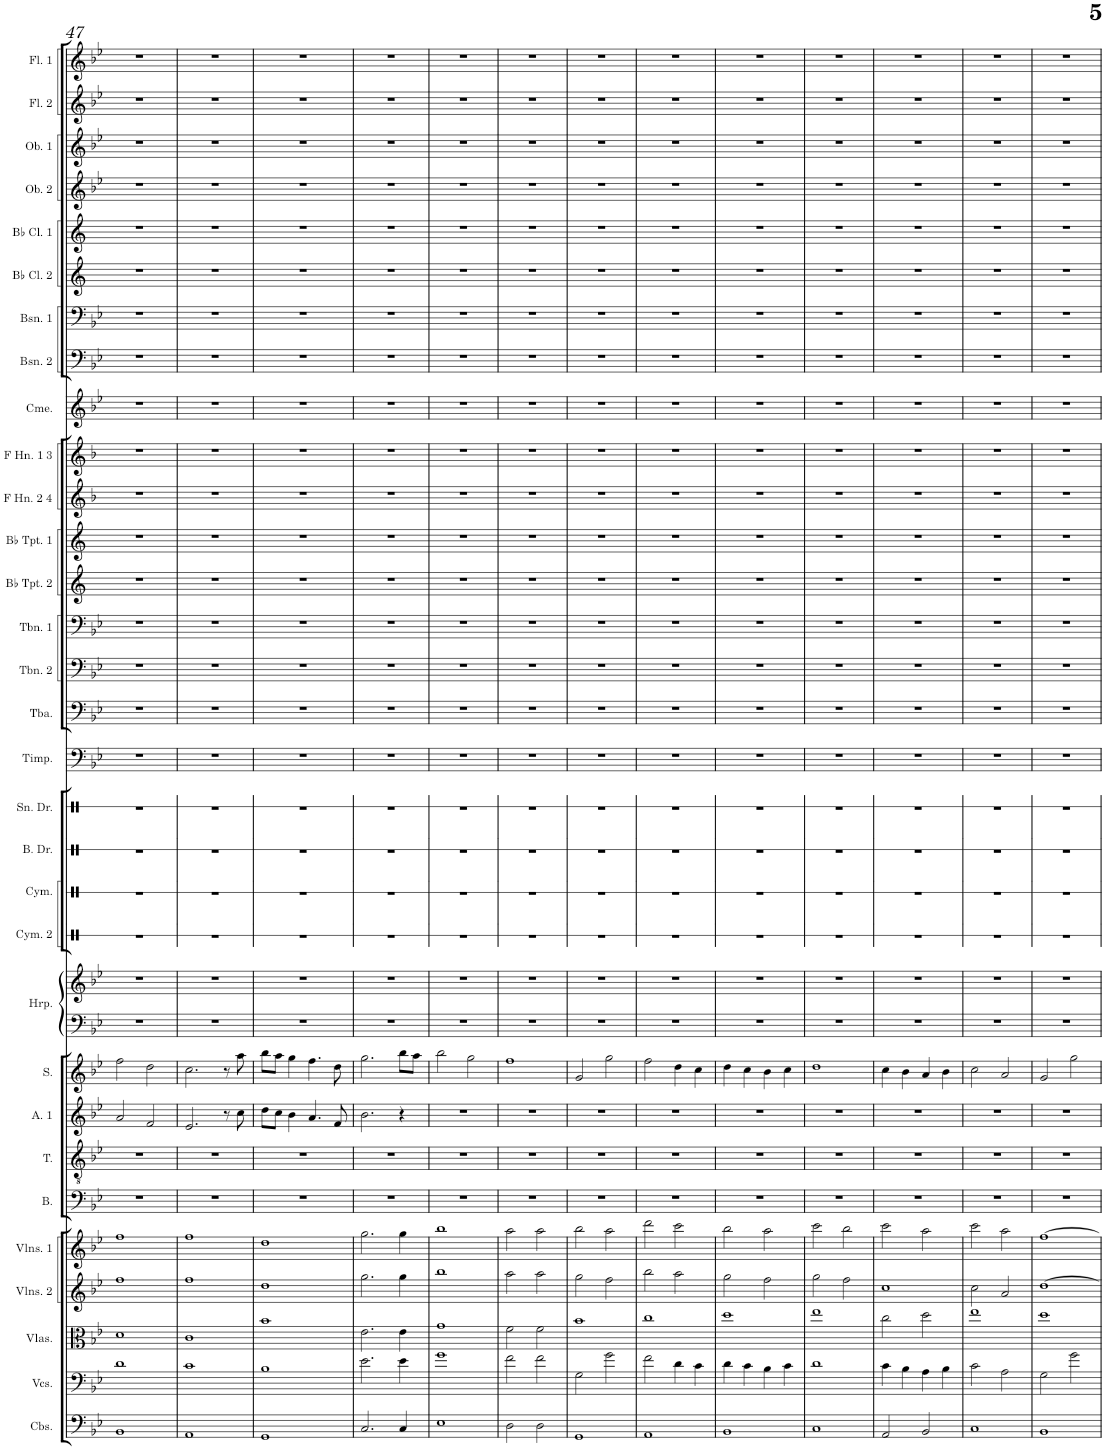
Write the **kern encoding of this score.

**kern	**kern	**kern	**kern	**kern	**kern	**kern	**kern	**kern	**kern	**kern	**kern	**kern	**kern	**kern	**kern	**kern	**kern	**kern	**kern	**kern	**kern	**kern	**kern	**kern	**kern	**kern	**kern	**kern	**kern	**kern	**kern
*part31	*part30	*part29	*part28	*part27	*part26	*part25	*part24	*part23	*part22	*part22	*part21	*part20	*part19	*part18	*part17	*part16	*part15	*part14	*part13	*part12	*part11	*part10	*part9	*part8	*part7	*part6	*part5	*part4	*part3	*part2	*part1
*staff32	*staff31	*staff30	*staff29	*staff28	*staff27	*staff26	*staff25	*staff24	*staff23	*staff22	*staff21	*staff20	*staff19	*staff18	*staff17	*staff16	*staff15	*staff14	*staff13	*staff12	*staff11	*staff10	*staff9	*staff8	*staff7	*staff6	*staff5	*staff4	*staff3	*staff2	*staff1
*I"Contrabasses	*I"Violoncellos	*I"Violas	*I"Violins 2	*I"Violins 1	*I"Bass	*I"Tenor	*I"Alto 1	*I"Soprano	*I"Harp	*	*I"Cymbal 2	*I"Cymbal	*I"Bass Drum	*I"Snare Drum	*I"Timpani	*I"Tuba	*I"Trombone 2	*I"Trombone 1	*I"Bb Trumpet 2	*I"Bb Trumpet 1	*I"F Horn 2 &amp; 4	*I"F Horn 1 &amp; 3	*I"Chimes	*I"Bassoon 2	*I"Bassoon 1	*I"Bb Clarinet 2	*I"Bb Clarinet 1	*I"Oboe 2	*I"Oboe 1	*I"Flute 2	*I"Flute 1
*I'Cbs.	*I'Vcs.	*I'Vlas.	*I'Vlns. 2	*I'Vlns. 1	*I'B.	*I'T.	*I'A. 1	*I'S.	*I'Hrp.	*	*I'Cym. 2	*I'Cym.	*I'B. Dr.	*I'Sn. Dr.	*I'Timp.	*I'Tba.	*I'Tbn. 2	*I'Tbn. 1	*I'Bb Tpt. 2	*I'Bb Tpt. 1	*I'F Hn. 2 4	*I'F Hn. 1 3	*I'Cme.	*I'Bsn. 2	*I'Bsn. 1	*I'Bb Cl. 2	*I'Bb Cl. 1	*I'Ob. 2	*I'Ob. 1	*I'Fl. 2	*I'Fl. 1
!!LO:PB:g=z
*clefF4	*clefF4	*clefC3	*clefG2	*clefG2	*clefF4	*clefGv2	*clefG2	*clefG2	*clefF4	*clefG2	*clefX	*clefX	*clefX	*clefX	*clefF4	*clefF4	*clefF4	*clefF4	*clefG2	*clefG2	*clefG2	*clefG2	*clefG2	*clefF4	*clefF4	*clefG2	*clefG2	*clefG2	*clefG2	*clefG2	*clefG2
*Trd7c12	*	*	*	*	*	*	*	*	*	*	*	*	*	*	*	*	*	*	*Trd1c2	*Trd1c2	*Trd4c7	*Trd4c7	*	*	*	*Trd1c2	*Trd1c2	*	*	*	*
*k[b-e-]	*k[b-e-]	*k[b-e-]	*k[b-e-]	*k[b-e-]	*k[b-e-]	*k[b-e-]	*k[b-e-]	*k[b-e-]	*k[b-e-]	*k[b-e-]	*k[]	*k[]	*k[]	*k[]	*k[b-e-]	*k[b-e-]	*k[b-e-]	*k[b-e-]	*k[]	*k[]	*k[b-]	*k[b-]	*k[b-e-]	*k[b-e-]	*k[b-e-]	*k[]	*k[]	*k[b-e-]	*k[b-e-]	*k[b-e-]	*k[b-e-]
*M4/4	*M4/4	*M4/4	*M4/4	*M4/4	*M4/4	*M4/4	*M4/4	*M4/4	*M4/4	*M4/4	*M4/4	*M4/4	*M4/4	*M4/4	*M4/4	*M4/4	*M4/4	*M4/4	*M4/4	*M4/4	*M4/4	*M4/4	*M4/4	*M4/4	*M4/4	*M4/4	*M4/4	*M4/4	*M4/4	*M4/4	*M4/4
=47	=47	=47	=47	=47	=47	=47	=47	=47	=47	=47	=47	=47	=47	=47	=47	=47	=47	=47	=47	=47	=47	=47	=47	=47	=47	=47	=47	=47	=47	=47	=47
1BB-	1d	1d	1ff	1ff	1r	1r	2a/	2ff\	1r	1r	1r	1r	1r	1r	1r	1r	1r	1r	1r	1r	1r	1r	1r	1r	1r	1r	1r	1r	1r	1r	1r
.	.	.	.	.	.	.	2f/	2dd\	.	.	.	.	.	.	.	.	.	.	.	.	.	.	.	.	.	.	.	.	.	.	.
=48	=48	=48	=48	=48	=48	=48	=48	=48	=48	=48	=48	=48	=48	=48	=48	=48	=48	=48	=48	=48	=48	=48	=48	=48	=48	=48	=48	=48	=48	=48	=48
1AA	1c	1c	1ff	1ff	1r	1r	2.e-/	2.cc\	1r	1r	1r	1r	1r	1r	1r	1r	1r	1r	1r	1r	1r	1r	1r	1r	1r	1r	1r	1r	1r	1r	1r
.	.	.	.	.	.	.	8r	8r	.	.	.	.	.	.	.	.	.	.	.	.	.	.	.	.	.	.	.	.	.	.	.
.	.	.	.	.	.	.	8cc\	8aa\	.	.	.	.	.	.	.	.	.	.	.	.	.	.	.	.	.	.	.	.	.	.	.
=49	=49	=49	=49	=49	=49	=49	=49	=49	=49	=49	=49	=49	=49	=49	=49	=49	=49	=49	=49	=49	=49	=49	=49	=49	=49	=49	=49	=49	=49	=49	=49
1GG	1B-	1b-	1dd	1dd	1r	1r	8dd\L	8bb-\L	1r	1r	1r	1r	1r	1r	1r	1r	1r	1r	1r	1r	1r	1r	1r	1r	1r	1r	1r	1r	1r	1r	1r
.	.	.	.	.	.	.	8cc\J	8aa\J	.	.	.	.	.	.	.	.	.	.	.	.	.	.	.	.	.	.	.	.	.	.	.
.	.	.	.	.	.	.	4b-\	4gg\	.	.	.	.	.	.	.	.	.	.	.	.	.	.	.	.	.	.	.	.	.	.	.
.	.	.	.	.	.	.	4.a/	4.ff\	.	.	.	.	.	.	.	.	.	.	.	.	.	.	.	.	.	.	.	.	.	.	.
.	.	.	.	.	.	.	8f/	8dd\	.	.	.	.	.	.	.	.	.	.	.	.	.	.	.	.	.	.	.	.	.	.	.
=50	=50	=50	=50	=50	=50	=50	=50	=50	=50	=50	=50	=50	=50	=50	=50	=50	=50	=50	=50	=50	=50	=50	=50	=50	=50	=50	=50	=50	=50	=50	=50
2.C/	2.e-\	2.e-\	2.gg\	2.gg\	1r	1r	2.b-\	2.gg\	1r	1r	1r	1r	1r	1r	1r	1r	1r	1r	1r	1r	1r	1r	1r	1r	1r	1r	1r	1r	1r	1r	1r
4C/	4e-\	4e-\	4gg\	4gg\	.	.	4r	8bb-\L	.	.	.	.	.	.	.	.	.	.	.	.	.	.	.	.	.	.	.	.	.	.	.
.	.	.	.	.	.	.	.	8aa\J	.	.	.	.	.	.	.	.	.	.	.	.	.	.	.	.	.	.	.	.	.	.	.
=51	=51	=51	=51	=51	=51	=51	=51	=51	=51	=51	=51	=51	=51	=51	=51	=51	=51	=51	=51	=51	=51	=51	=51	=51	=51	=51	=51	=51	=51	=51	=51
1E-	1g	1g	1bb-	1bb-	1r	1r	1r	2bb-\	1r	1r	1r	1r	1r	1r	1r	1r	1r	1r	1r	1r	1r	1r	1r	1r	1r	1r	1r	1r	1r	1r	1r
.	.	.	.	.	.	.	.	2gg\	.	.	.	.	.	.	.	.	.	.	.	.	.	.	.	.	.	.	.	.	.	.	.
=52	=52	=52	=52	=52	=52	=52	=52	=52	=52	=52	=52	=52	=52	=52	=52	=52	=52	=52	=52	=52	=52	=52	=52	=52	=52	=52	=52	=52	=52	=52	=52
2D\	2f\	2f\	2aa\	2aa\	1r	1r	1r	1ff	1r	1r	1r	1r	1r	1r	1r	1r	1r	1r	1r	1r	1r	1r	1r	1r	1r	1r	1r	1r	1r	1r	1r
2D\	2f\	2f\	2aa\	2aa\	.	.	.	.	.	.	.	.	.	.	.	.	.	.	.	.	.	.	.	.	.	.	.	.	.	.	.
=53	=53	=53	=53	=53	=53	=53	=53	=53	=53	=53	=53	=53	=53	=53	=53	=53	=53	=53	=53	=53	=53	=53	=53	=53	=53	=53	=53	=53	=53	=53	=53
1GG	2G\	1b-	2gg\	2bb-\	1r	1r	1r	2g/	1r	1r	1r	1r	1r	1r	1r	1r	1r	1r	1r	1r	1r	1r	1r	1r	1r	1r	1r	1r	1r	1r	1r
.	2g\	.	2ff\	2aa\	.	.	.	2gg\	.	.	.	.	.	.	.	.	.	.	.	.	.	.	.	.	.	.	.	.	.	.	.
=54	=54	=54	=54	=54	=54	=54	=54	=54	=54	=54	=54	=54	=54	=54	=54	=54	=54	=54	=54	=54	=54	=54	=54	=54	=54	=54	=54	=54	=54	=54	=54
1AA	2f\	1cc	2bb-\	2ddd\	1r	1r	1r	2ff\	1r	1r	1r	1r	1r	1r	1r	1r	1r	1r	1r	1r	1r	1r	1r	1r	1r	1r	1r	1r	1r	1r	1r
.	4d\	.	2aa\	2ccc\	.	.	.	4dd\	.	.	.	.	.	.	.	.	.	.	.	.	.	.	.	.	.	.	.	.	.	.	.
.	4c\	.	.	.	.	.	.	4cc\	.	.	.	.	.	.	.	.	.	.	.	.	.	.	.	.	.	.	.	.	.	.	.
=55	=55	=55	=55	=55	=55	=55	=55	=55	=55	=55	=55	=55	=55	=55	=55	=55	=55	=55	=55	=55	=55	=55	=55	=55	=55	=55	=55	=55	=55	=55	=55
1BB-	4d\	1dd	2gg\	2bb-\	1r	1r	1r	4dd\	1r	1r	1r	1r	1r	1r	1r	1r	1r	1r	1r	1r	1r	1r	1r	1r	1r	1r	1r	1r	1r	1r	1r
.	4c\	.	.	.	.	.	.	4cc\	.	.	.	.	.	.	.	.	.	.	.	.	.	.	.	.	.	.	.	.	.	.	.
.	4B-\	.	2ff\	2aa\	.	.	.	4b-\	.	.	.	.	.	.	.	.	.	.	.	.	.	.	.	.	.	.	.	.	.	.	.
.	4c\	.	.	.	.	.	.	4cc\	.	.	.	.	.	.	.	.	.	.	.	.	.	.	.	.	.	.	.	.	.	.	.
=56	=56	=56	=56	=56	=56	=56	=56	=56	=56	=56	=56	=56	=56	=56	=56	=56	=56	=56	=56	=56	=56	=56	=56	=56	=56	=56	=56	=56	=56	=56	=56
1C	1d	1ee-	2gg\	2ccc\	1r	1r	1r	1dd	1r	1r	1r	1r	1r	1r	1r	1r	1r	1r	1r	1r	1r	1r	1r	1r	1r	1r	1r	1r	1r	1r	1r
.	.	.	2ff\	2bb-\	.	.	.	.	.	.	.	.	.	.	.	.	.	.	.	.	.	.	.	.	.	.	.	.	.	.	.
=57	=57	=57	=57	=57	=57	=57	=57	=57	=57	=57	=57	=57	=57	=57	=57	=57	=57	=57	=57	=57	=57	=57	=57	=57	=57	=57	=57	=57	=57	=57	=57
2AA/	4c\	2cc\	1cc	2ccc\	1r	1r	1r	4cc\	1r	1r	1r	1r	1r	1r	1r	1r	1r	1r	1r	1r	1r	1r	1r	1r	1r	1r	1r	1r	1r	1r	1r
.	4B-\	.	.	.	.	.	.	4b-\	.	.	.	.	.	.	.	.	.	.	.	.	.	.	.	.	.	.	.	.	.	.	.
2BB-/	4A\	2dd\	.	2aa\	.	.	.	4a/	.	.	.	.	.	.	.	.	.	.	.	.	.	.	.	.	.	.	.	.	.	.	.
.	4B-\	.	.	.	.	.	.	4b-\	.	.	.	.	.	.	.	.	.	.	.	.	.	.	.	.	.	.	.	.	.	.	.
=58	=58	=58	=58	=58	=58	=58	=58	=58	=58	=58	=58	=58	=58	=58	=58	=58	=58	=58	=58	=58	=58	=58	=58	=58	=58	=58	=58	=58	=58	=58	=58
1C	2c\	1ee-	2cc\	2ccc\	1r	1r	1r	2cc\	1r	1r	1r	1r	1r	1r	1r	1r	1r	1r	1r	1r	1r	1r	1r	1r	1r	1r	1r	1r	1r	1r	1r
.	2A\	.	2a/	2aa\	.	.	.	2a/	.	.	.	.	.	.	.	.	.	.	.	.	.	.	.	.	.	.	.	.	.	.	.
=59	=59	=59	=59	=59	=59	=59	=59	=59	=59	=59	=59	=59	=59	=59	=59	=59	=59	=59	=59	=59	=59	=59	=59	=59	=59	=59	=59	=59	=59	=59	=59
1BB-	2G\	1dd	[1dd	[1ff	1r	1r	1r	2g/	1r	1r	1r	1r	1r	1r	1r	1r	1r	1r	1r	1r	1r	1r	1r	1r	1r	1r	1r	1r	1r	1r	1r
.	2g\	.	.	.	.	.	.	2gg\	.	.	.	.	.	.	.	.	.	.	.	.	.	.	.	.	.	.	.	.	.	.	.
=	=	=	=	=	=	=	=	=	=	=	=	=	=	=	=	=	=	=	=	=	=	=	=	=	=	=	=	=	=	=	=
*-	*-	*-	*-	*-	*-	*-	*-	*-	*-	*-	*-	*-	*-	*-	*-	*-	*-	*-	*-	*-	*-	*-	*-	*-	*-	*-	*-	*-	*-	*-	*-
